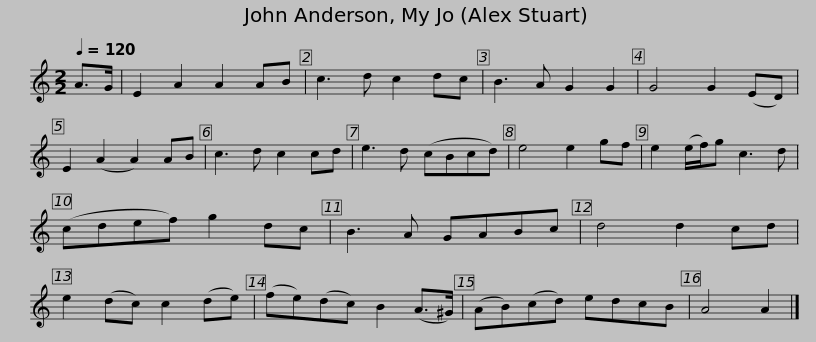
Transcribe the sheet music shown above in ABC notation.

X:1
L:1/8
Q:1/4=120
M:2/2
I:linebreak $
K:C
V:1 treble
V:1
 A>G | E2 A2 A2 AB | c3 d c2 dc | B3 A G2 G2 | G4 G2 (ED) | %5
 E2 (A2 A2) AB | c3 d c2 cd | e3 d (cBcd) | e4 e2 gf |$ e2 (e/f/)g c3 d | %10
 (cdef) g2 dc | B3 A GABc | d4 d2 cd | e2 (dc) c2 (de) | (fe)(dc) B2 (A>^G) |$ %15
 (AB)(cd) edcB | A4 A2 |] %17
